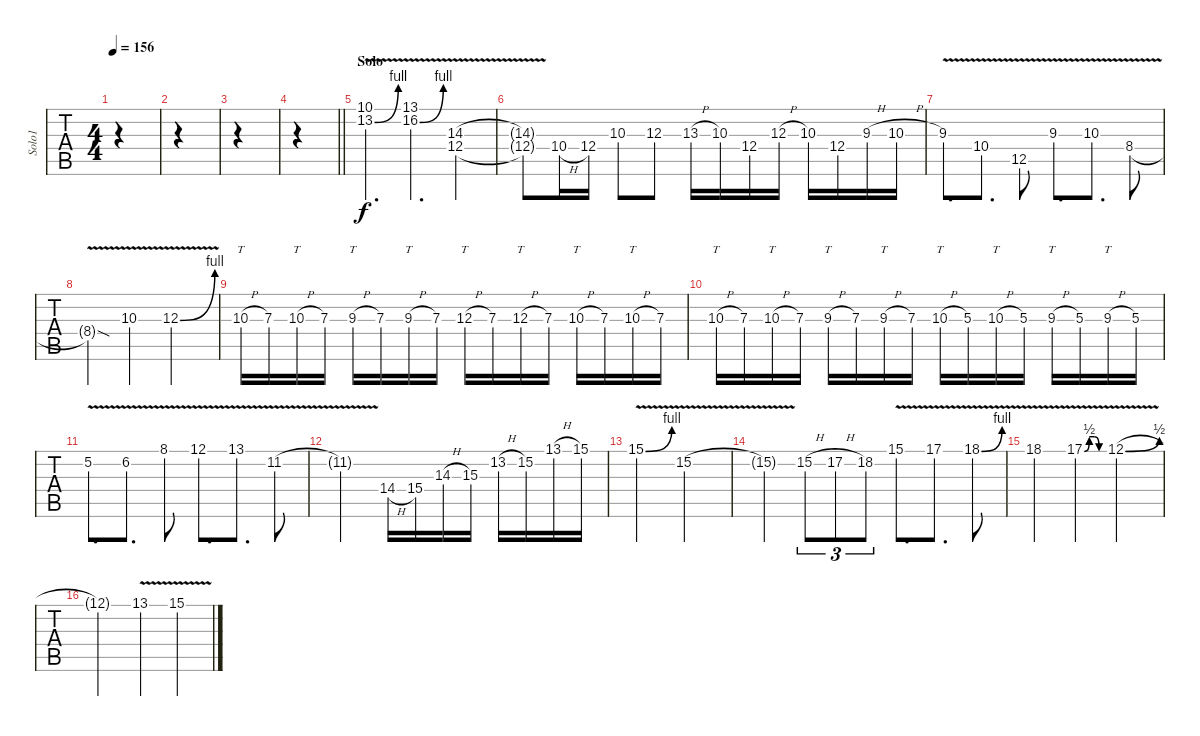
\track ("Solo1" "Solo1") {instrument distortionguitar}
\staff {tabs}
\tuning (Eb4 Bb3 Gb3 Db3 Ab2 Db2) {hide}
\ts (4 4)
\tempo 156
\clef g2
\ks c
|
|
|
\barLineRight lightlight
|
\section ("" "Solo")
(10.1 13.2{be (bend 0 0 60 4) v}).4{d} (13.1 16.2{be (bend 0 0 60 4) v}).4{d} (14.3 12.4{v}).4 |
(14.3{t} 12.4{t}).8 10.4{h}.16 12.4.16 10.3.8 12.3.8 13.3{h}.16 10.3.16 12.4.16 12.3{h}.16 10.3.16 12.4.16 9.3{h}.16 10.3{h}.16 |
9.3{v}.8{d} 10.4{v}.8{d} 12.5{v}.8 9.3{v}.8{d} 10.3{v}.8{d} 8.4{v}.8 |
8.4{v sod t}.4 10.3{v}.4 12.3{be (bend 0 0 60 4) v}.2 |
10.3{h}.16{tt} 7.3.16 10.3{h}.16{tt} 7.3.16 9.3{h}.16{tt} 7.3.16 9.3{h}.16{tt} 7.3.16 12.3{h}.16{tt} 7.3.16 12.3{h}.16{tt} 7.3.16 10.3{h}.16{tt} 7.3.16 10.3{h}.16{tt} 7.3.16 |
10.3{h}.16{tt} 7.3.16 10.3{h}.16{tt} 7.3.16 9.3{h}.16{tt} 7.3.16 9.3{h}.16{tt} 7.3.16 10.3{h}.16{tt} 5.3.16 10.3{h}.16{tt} 5.3.16 9.3{h}.16{tt} 5.3.16 9.3{h}.16{tt} 5.3.16 |
5.2{v}.8{d} 6.2{v}.8{d} 8.1{v}.8 12.1{v}.8{d} 13.1{v}.8{d} 11.2{v}.8 |
11.2{t}.2 14.4{h}.16 15.4.16 14.3{h}.16 15.3.16 13.2{h}.16 15.2.16 13.1{h}.16 15.1.16 |
15.1{be (bend 0 0 60 4) v}.2 15.2{v}.2 |
15.2{t}.4 15.2{h}.8{tu (3 2)} 17.2{h}.8{tu (3 2)} 18.2.8{tu (3 2)} 15.1{v}.8{d} 17.1{v}.8{d} 18.1{be (bend 0 0 60 4) v}.8 |
18.1{v}.4 17.1{be (custom 0 0 15 2 30 2 45 0 60 0) v}.4 12.1{be (bend 0 0 60 2) v}.2 |
12.1{t}.2 13.1{v}.4 15.1{v}.4
